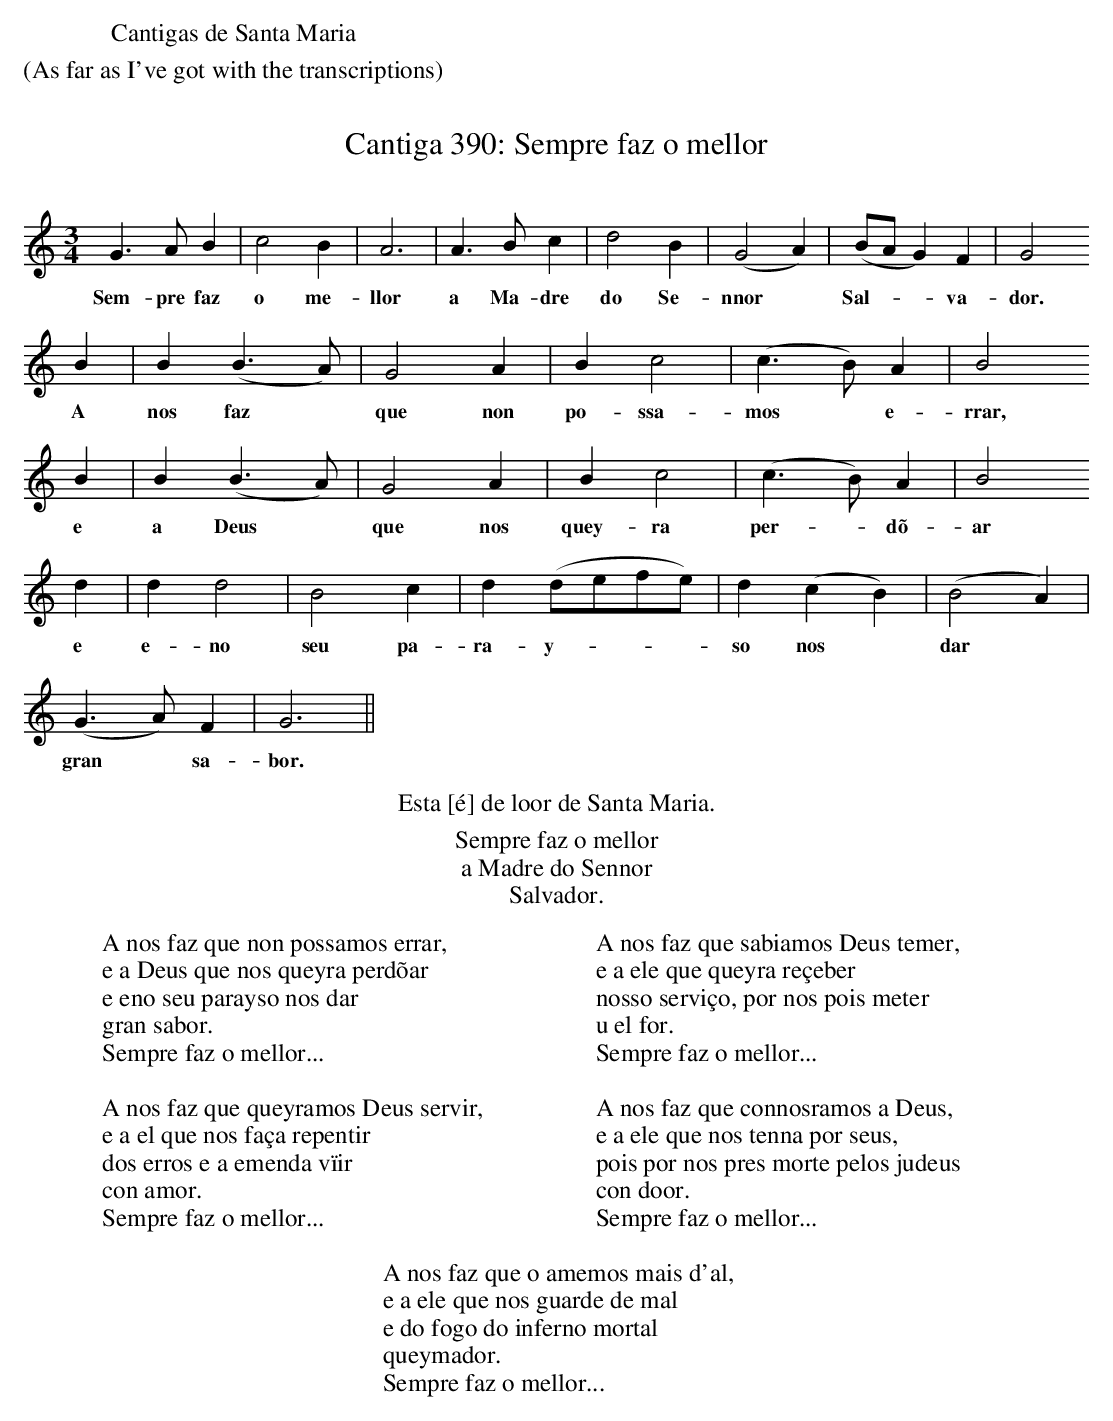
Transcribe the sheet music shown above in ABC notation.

X:1
T: Cantiga 390: Sempre faz o mellor
M: 3/4
L: 1/4
Q: 1/4=200
K: G Mixolydian
V:1
   G3/2  A/  B |c2 B| A3 |A3/2  B/  c |d2  B|(G2A)|(B/A/G) F|G2
w:Sem-  pre faz o me-llor  a    Ma-dre do Se-nnor*  Sal-**va-dor.
  B| B (B>A)| G2  A | B  c2|(c>B) A| B2
w:A nos faz* que non po-ssa- mos* e-rrar,
  B|B (B>A)| G2  A |  B  c2|(c>B)  A|B2
w:e a Deus* que nos quey-ra  per-*dõ-ar
  d|d d2| B2  c| d (d/e/f/e/)|d (cB)|(B2A)|
w:e e-no seu pa-ra- y-***    so  nos* dar*
  (G>A)  F| G3 ||
w:gran* sa-bor.
%%begintext center
%%
%%Esta [é] de loor de Santa Maria.
%%endtext
					% This is in praise of Saint Maria.
%%begintext center
%%Sempre faz o mellor
%%a Madre do Sennor
%%Salvador.
%%
%%endtext
					% Always does the best
					% the Mother of.the Lord
					% Saviour.
W:A nos faz que non possamos errar,	% She bids us that we.cannot err,
W:e a Deus que nos queyra perdõar	% and God that he.should.desire to.pardon us
W:e eno seu parayso nos dar		% and in his own paradise to.give us
W:gran sabor.				% great pleasure.
W:Sempre faz o mellor...
W:
W:A nos faz que queyramos Deus servir,	% She bids us that we.should.desire to.serve God,
W:e a el que nos faça repentir		% and him that he.should.cause us to.repent
W:dos erros e a emenda vïir		% of.the errors and the punishment to.come
W:con amor.				% with love.
W:Sempre faz o mellor...
W:
W:A nos faz que sabiamos Deus temer,	% She bids us that we.knew God to.fear,
W:e a ele que queyra reçeber		% and him that he.should.desire to.receive
W:nosso serviço, por nos pois meter	% our service, for us then to.put
W:u el for.				% where he should.go.
W:Sempre faz o mellor...
W:
W:A nos faz que connosramos a Deus,	% She bids us that we.had.recognized God,
W:e a ele que nos tenna por seus,	% and him that he.should.have us for his own,
W:pois por nos pres morte pelos judeus	% when for us he.siezed death by.the judeus
W:con door.				% with sorrow.
W:Sempre faz o mellor...
W:
W:A nos faz que o amemos mais d'al,	% She bids us that him we.would.love above all else,
W:e a ele que nos guarde de mal		% and him that us he.would.protect from evil
W:e do fogo do inferno mortal		% and from.the fire of.the hell mortal
W:queymador.				% burning.
W:Sempre faz o mellor...
